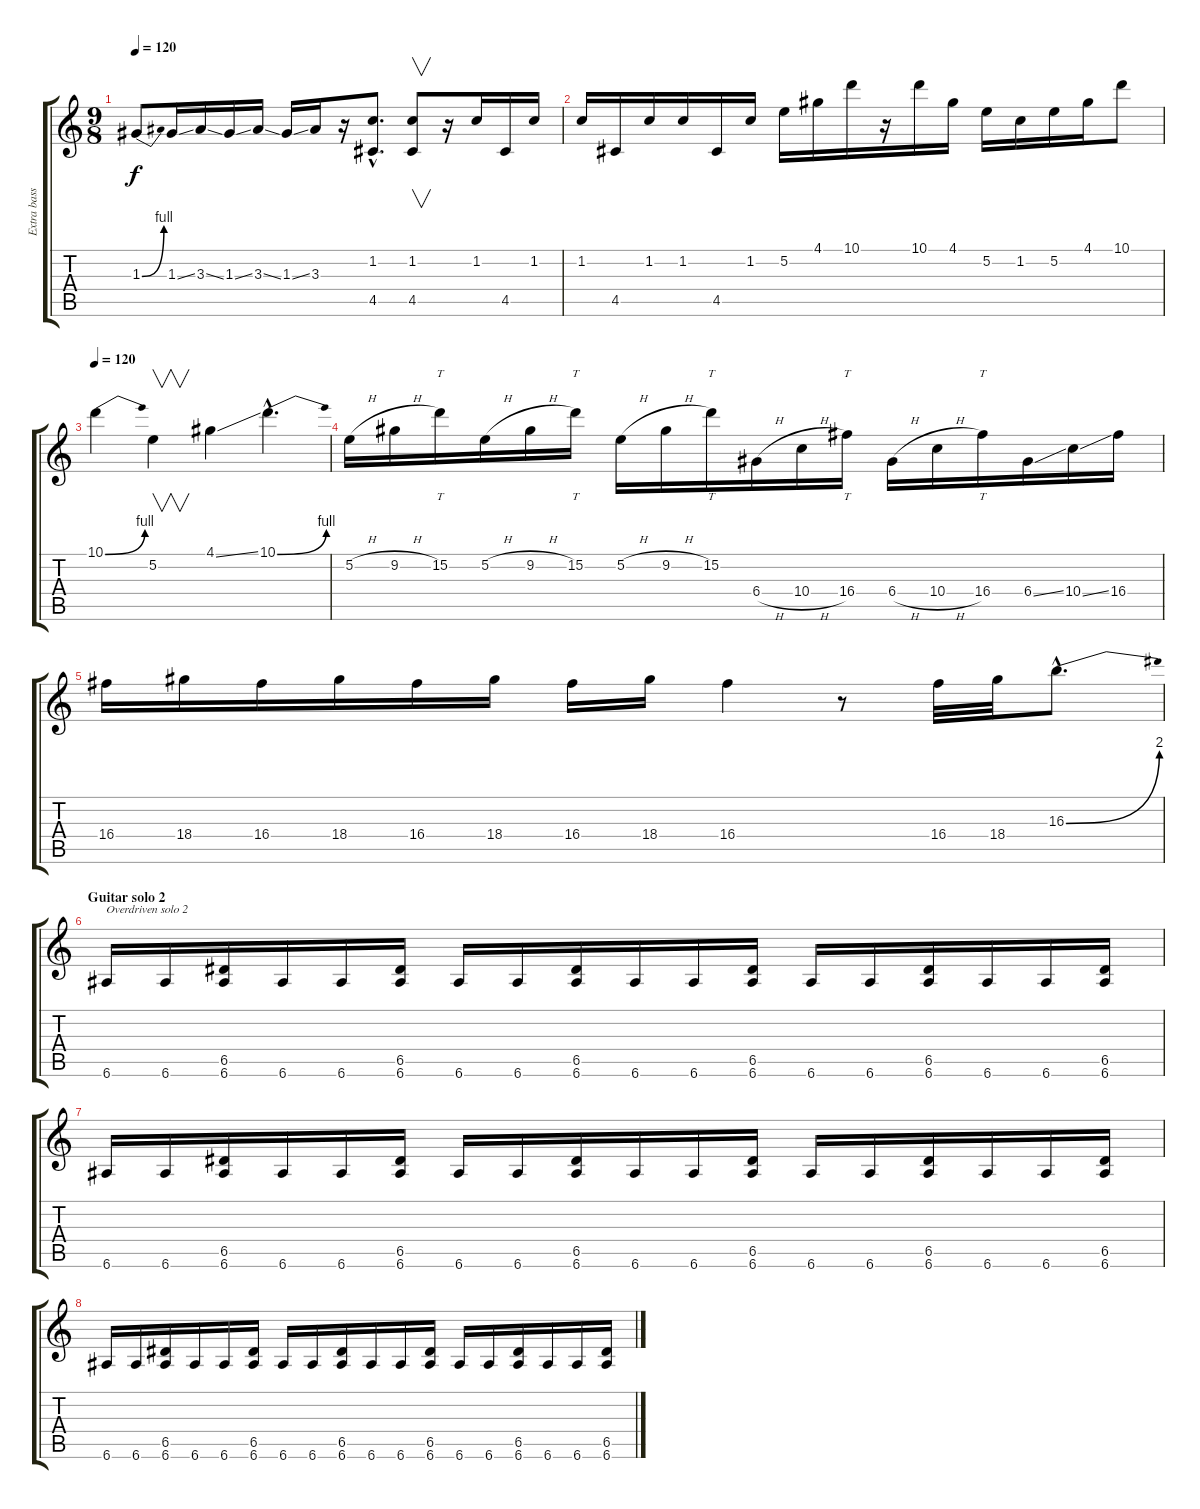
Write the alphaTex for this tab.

\track ("Extra bass (for solo and outro parts)" "Extra bass") {instrument electricbassfinger}
\staff {score tabs}
\tuning (E4 B3 G3 D3 A2 E2) {hide}
\ts (9 8)
\tempo 120
\clef g2
\ks c
1.3{be (bend 0 0 60 4)}.8{dy f} 1.3{ss}.16 3.3{ss}.16 1.3{ss}.16 3.3{ss}.16 1.3{ss}.16 3.3.16 r.16 (1.2{hac} 4.5{hac}).8{d} (1.2 4.5).8{v} r.16 1.2.16 4.5.16 1.2.16 |
1.2.16 4.5.16 1.2.16 1.2.16 4.5.16 1.2.16 5.2.16 4.1.16 10.1.16 r.16 10.1.16 4.1.16 5.2.16 1.2.16 5.2.16 4.1.16 10.1.8 |
\tempo 120
10.1{be (bend 0 0 60 4)}.4 5.2.4{v} 4.1{ss}.4 10.1{be (bend 0 0 60 4) hac}.4{d} |
5.2{h}.16 9.2{h}.16 15.2.16{tt} 5.2{h}.16 9.2{h}.16 15.2.16{tt} 5.2{h}.16 9.2{h}.16 15.2.16{tt} 6.4{h}.16 10.4{h}.16 16.4.16{tt} 6.4{h}.16 10.4{h}.16 16.4.16{tt} 6.4{ss}.16 10.4{ss}.16 16.4.16 |
16.4.16 18.4.16 16.4.16 18.4.16 16.4.16 18.4.16 16.4.16 18.4.16 16.4.4 r.8 16.4.32 18.4.32 16.3{be (bend 0 0 60 8) hac}.8{d} |
\section ("" "Guitar solo 2")
6.6.16{txt "Overdriven solo 2" volume 7} 6.6.16 (6.5 6.6).16 6.6.16 6.6.16 (6.5 6.6).16 6.6.16 6.6.16 (6.5 6.6).16 6.6.16 6.6.16 (6.5 6.6).16 6.6.16 6.6.16 (6.5 6.6).16 6.6.16 6.6.16 (6.5 6.6).16 |
6.6.16 6.6.16 (6.5 6.6).16 6.6.16 6.6.16 (6.5 6.6).16 6.6.16 6.6.16 (6.5 6.6).16 6.6.16 6.6.16 (6.5 6.6).16 6.6.16 6.6.16 (6.5 6.6).16 6.6.16 6.6.16 (6.5 6.6).16 |
6.6.16 6.6.16 (6.5 6.6).16 6.6.16 6.6.16 (6.5 6.6).16 6.6.16 6.6.16 (6.5 6.6).16 6.6.16 6.6.16 (6.5 6.6).16 6.6.16 6.6.16 (6.5 6.6).16 6.6.16 6.6.16 (6.5 6.6).16
